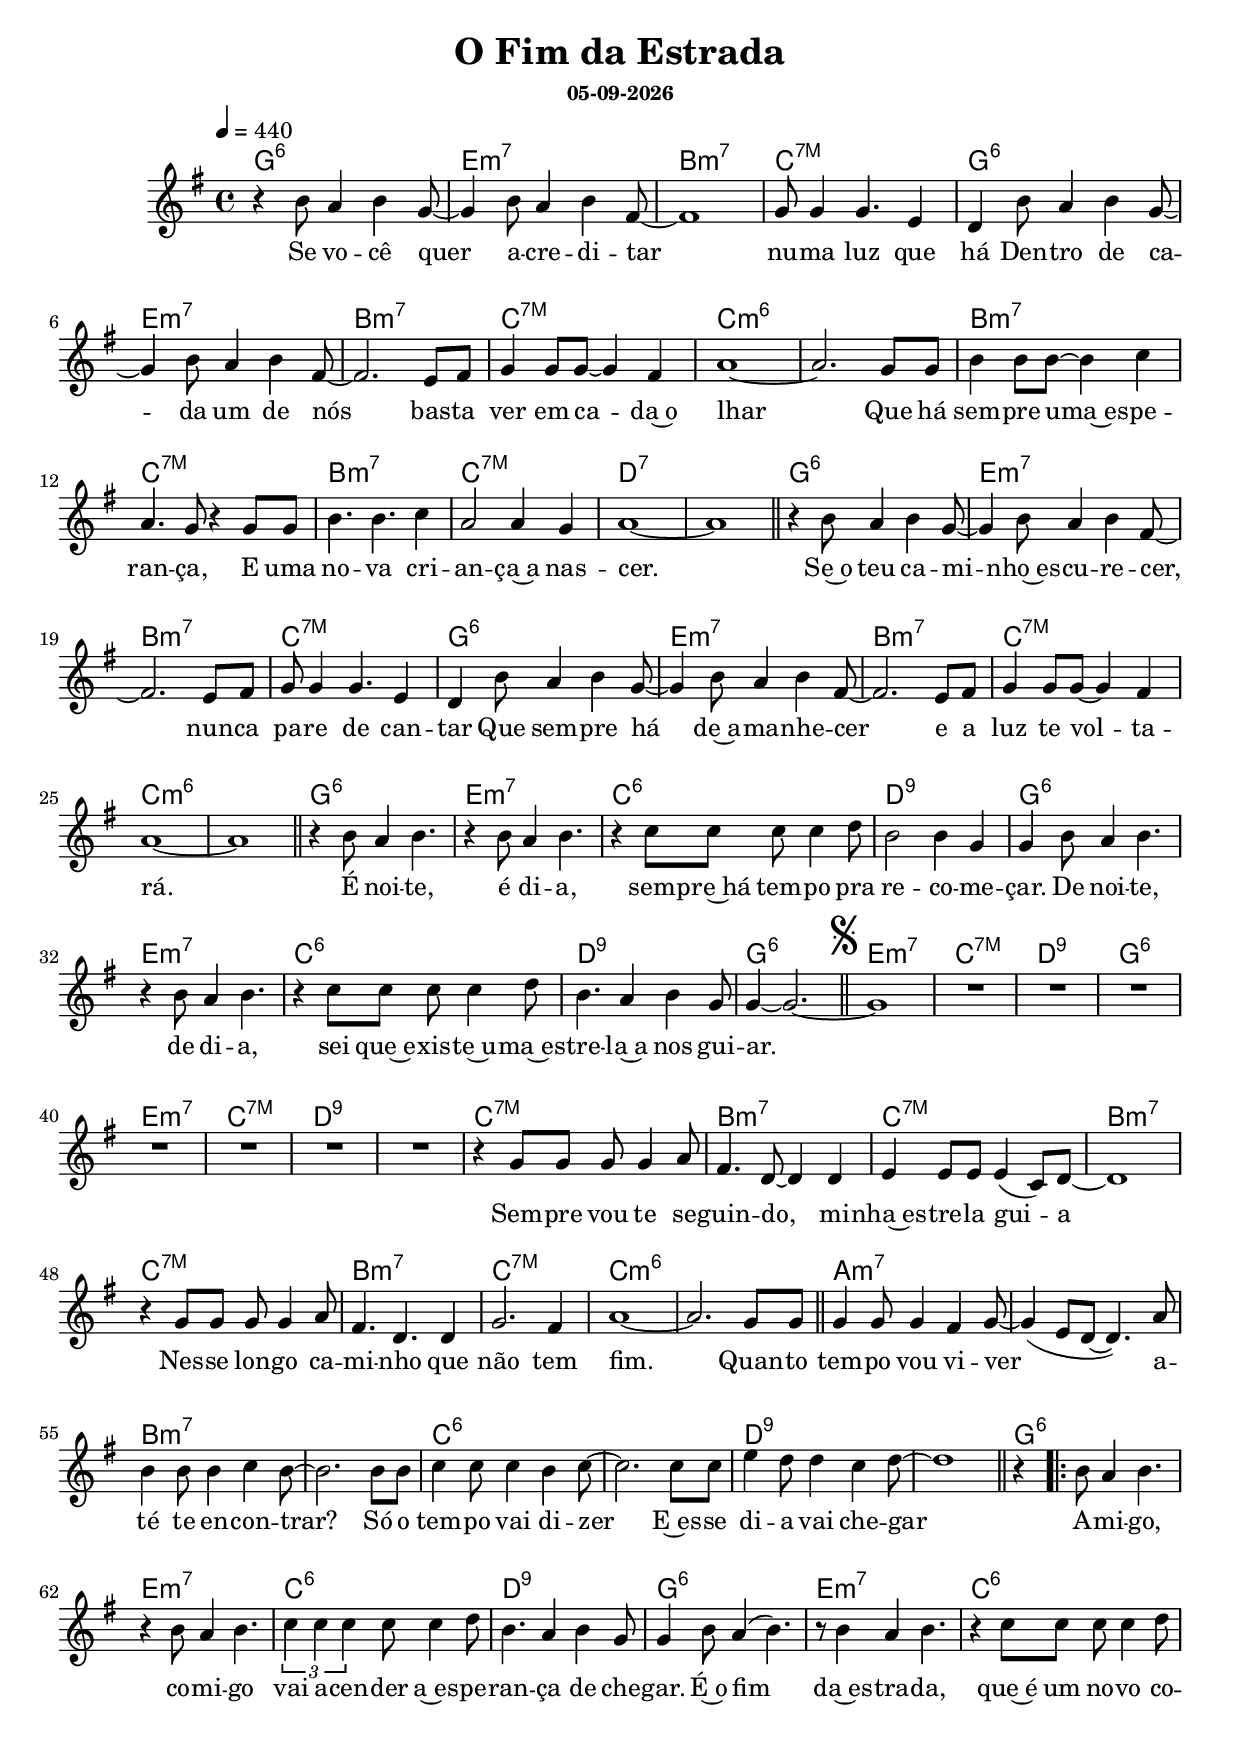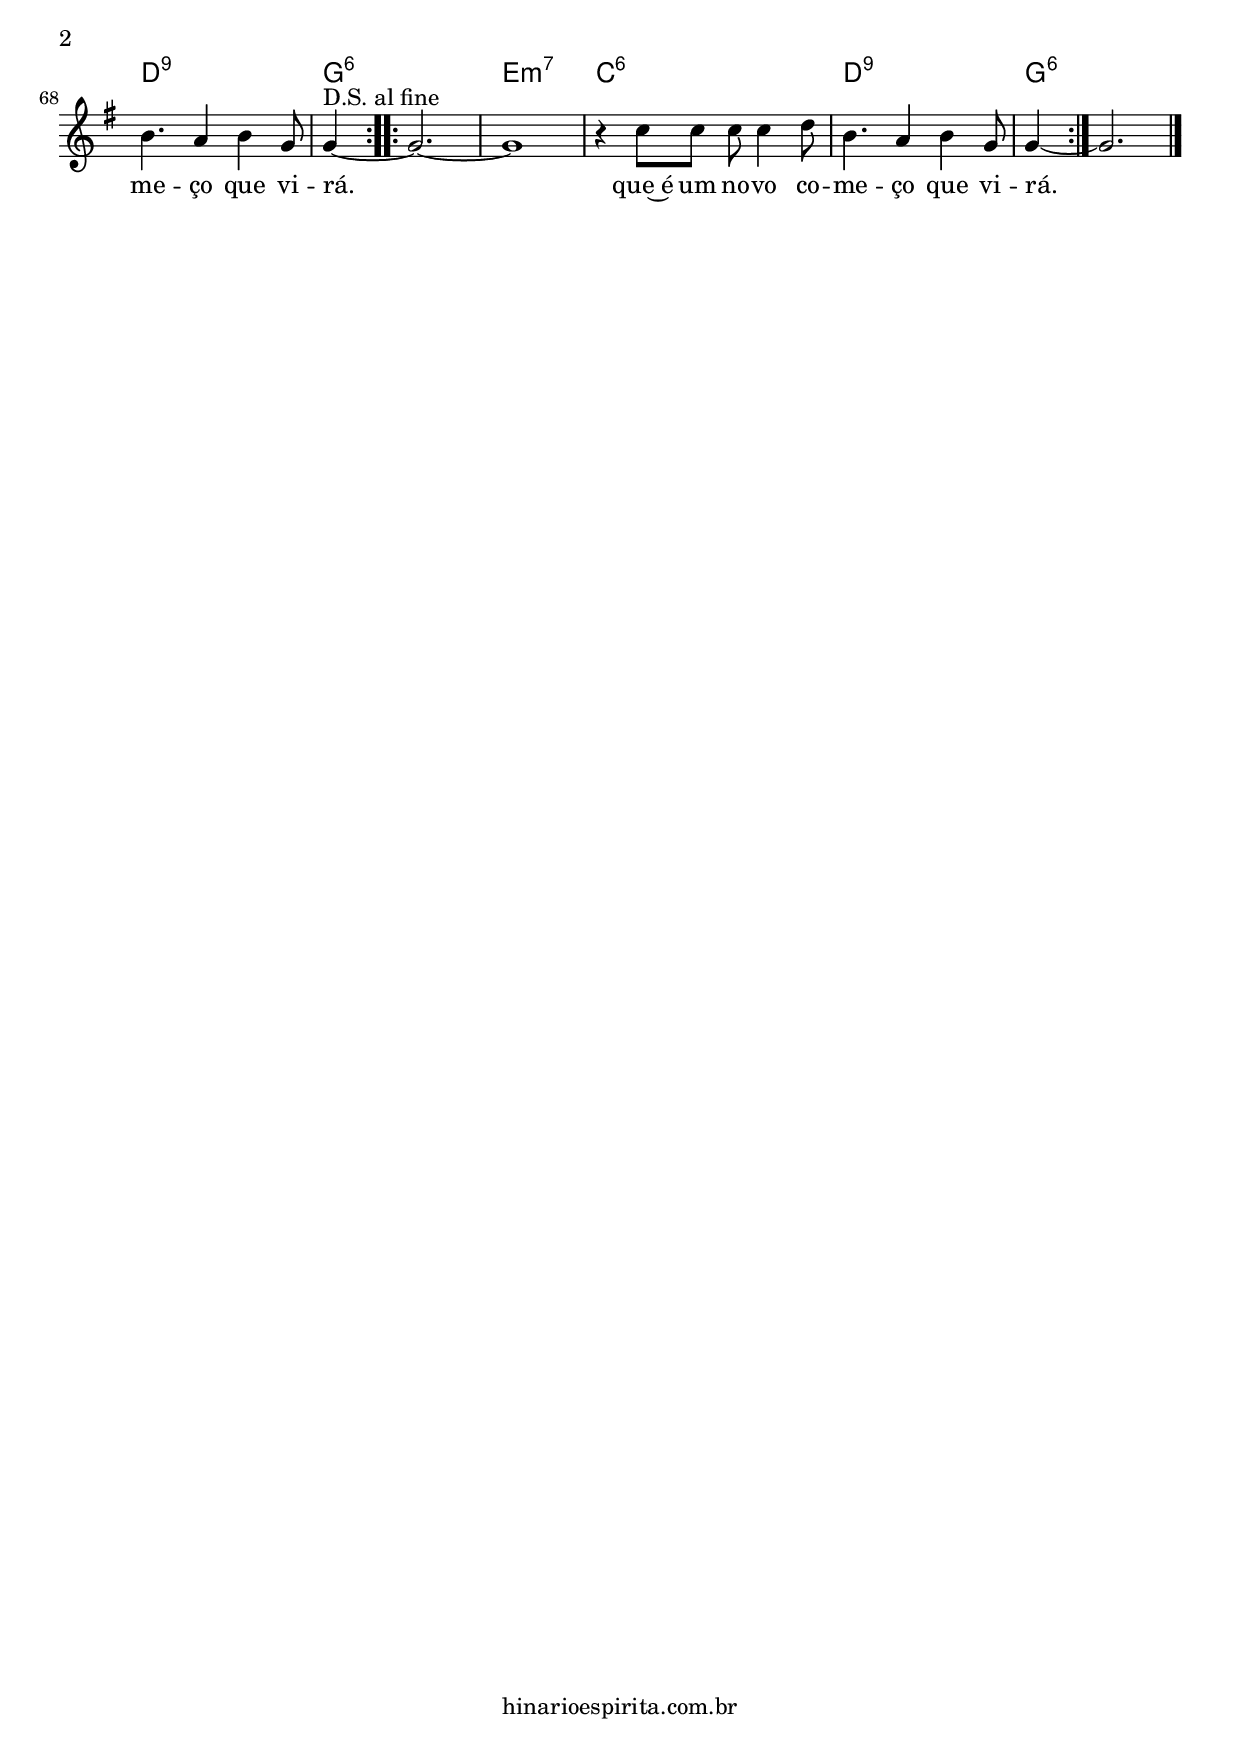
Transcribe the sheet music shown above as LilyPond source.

\version "2.16.0"
%\pointAndClickOff

\header {
  title = "O Fim da Estrada"
  subsubtitle = #(strftime "%d-%m-%Y" (localtime (current-time)))
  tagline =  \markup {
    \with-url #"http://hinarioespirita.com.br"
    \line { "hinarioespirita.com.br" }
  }
}

melodia = \relative c'' {
  \key g \major
  \time 4/4
  \tempo 4 = 440
  \clef treble

  % Primeira estrofe
  r4 b8 a4 b g8~ | g4 b8 a4 b fis8~ | fis1 |
  g8 g4 g4. e4 |

  d4 b'8 a4 b g8~ | g4 b8 a4 b fis8~ | fis2. e8 fis |
  g4 g8 g~ g4 fis | a1~ | a2. g8 g |

  b4 b8 b~ b4 c | a4. g8 r4 g8 g | b4. b c4 | a2 a4 g4 | a1~ | a \bar "||"

  % Segunda estrofe
  r4 b8 a4 b g8~ | g4 b8 a4 b fis8~ | fis2. e8 fis |
  g g4 g4. e4 |

  d4 b'8 a4 b g8~ | g4 b8 a4 b fis8~ | fis2. e8 fis |
  g4 g8 g~ g4 fis | a1~ | a \bar "||"

  % Refrão 1
  r4 b8 a4 b4. | r4 b8 a4 b4. | r4 c8 c c c4 d8 | b2 b4 g |
  g4 b8 a4 b4. | r4 b8 a4 b4. | r4 c8 c c c4 d8 | b4. a4 b g8 |
  g4~ g2.~   \mark \markup { \musicglyph #"scripts.segno" } \bar "||" g1 |

  \compressFullBarRests
  R1*7

  % Interlúdio, parte 1
  r4 g8 g g g4 a8 | fis4. d8~ d4 d | e4 e8 e e4( c8) d8~ | d1 |
  r4 g8 g g g4 a8 | fis4. d d4 | g2. fis4 | a1~ | a2. g8 g \bar "||"

  % Interlúdio, parte 2
  g4 g8 g4 fis g8~ | g4( e8 d~ d4.) a'8 | b4 b8 b4 c b8~ | b2. b8 b | c4 c8 c4 b c8~ |
  c2. c8 c | e4 d8 d4 c d8~ | d1 \bar "||"

  % Refrão 2
  r4 \repeat volta 2 { b8 a4 b4. | r4 b8 a4 b4. | \times 2/3 { c4 c c } c8 c4 d8 | b4. a4 b g8 |
  g4 b8 a4( b4.) | r8 b4 a b4. | r4 c8 c c c4 d8 | b4. a4 b g8 |
  s1*0^\markup { \center-column { "D.S. al fine" } }
  g4~ }

  \repeat volta 2 { g2.~ |
  g1 |
  r4 c8 c c c4 d8 | b4. a4 b g8 | g4~ } g2.
  \bar "|."
}

letra = \lyricmode {
  Se vo -- cê quer a -- cre -- di -- tar nu -- ma luz que há
  Den -- tro de ca -- da um de nós bas -- ta ver em ca -- da~o lhar
  Que há sem -- pre uma~es -- pe -- ran -- ça,
  E uma no -- va cri -- an -- ça~a nas -- cer.
  Se~o teu ca -- mi -- nho~es -- cu -- re -- cer, nun -- ca pa -- re de can -- tar
  Que sem -- pre há de~a -- ma -- nhe -- cer e a luz te vol -- ta -- rá.

  É noi -- te,  é di -- a,  sem -- pre~há tem -- po pra re -- co -- me -- çar.
  De noi -- te,  de di -- a,  sei que~e -- xis -- te~u -- ma~es -- tre -- la~a nos gui -- ar.

  Sem -- pre vou te se -- guin -- do, mi -- nha~es -- tre -- la gui -- a
  Nes -- se lon -- go ca -- mi -- nho que não tem fim.
  Quan -- to tem -- po vou vi -- ver a -- té te en -- con -- trar?
  Só o tem -- po vai di -- zer
  E~es -- se di -- a vai che -- gar

  A -- mi -- go,  co -- mi -- go vai a -- cen -- der a~es -- pe -- ran -- ça de che -- gar.
  É~o fim da~es -- tra -- da,  que~é um no -- vo co -- me -- ço que vi -- rá.

  que~é um no -- vo co -- me -- ço que vi -- rá.
}

harmonia = \chordmode {
  \set majorSevenSymbol = \markup { 7M }

  % Primeira estrofe
  g1:6 e:m7 b:m7 c:maj7
  g1:6 e:m7 b:m7 c:maj7  \repeat percent 2 {c:m6}
  b:m7 c:maj7 b:m7 c:maj7 \repeat percent 2 {d:7}

  % Segunda estrofe
  g1:6 e:m7 b:m7 c:maj7
  g1:6 e:m7 b:m7 c:maj7 \repeat percent 2 {c:m6}

  % Refrão 1
  g:6 e:m7 c:6 d:7.9
  g:6 e:m7 c:6 d:7.9 g:6
  e:m7 c:maj7 d:7.9 g:6
  e:m7 c:maj7 \repeat percent 2 {d:7.9}

  % Interlúdio 1
  c:maj7 b:m7 c:maj7 b:m7
  c:maj7 b:m7 c:maj7 \repeat percent 2 {c:m6}

  % Interlúdio 2
  \repeat percent 2 {a:m7} \repeat percent 2 {b:m7} \repeat percent 2 {c:6} \repeat percent 2 {d:7.9}

  % Refrão 2
  g4:6
  \repeat volta 2 {
    s2. e1:m7 c:6 d:7.9
    g:6 e:m7 c:6 d:7.9 g4:6
  }
  \repeat volta 2 {
    s2.
    e1:m7 c:6 d:7.9 g4:6
  }
}

musica =  <<
    \new ChordNames { \harmonia }
    \new Staff <<
      \new Voice = "melodia" { \melodia }
      \lyricsto "melodia" \new Lyrics \letra
      \set Staff.midiInstrument = #"acoustic grand"
    >>
  >>
\score {
  \musica
  \layout {}
}

\score {
  \unfoldRepeats
  \musica
  \midi {}
}
